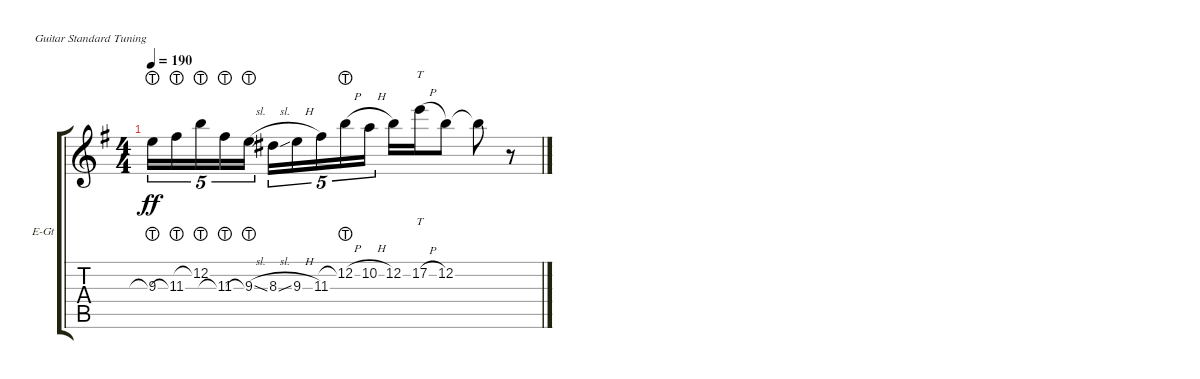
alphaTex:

\defaultSystemsLayout 4
\bracketExtendMode groupsimilarinstruments
\firstSystemTrackNameOrientation horizontal
\otherSystemsTrackNameOrientation horizontal
\track ("Guitar Tapping" "E-Gt") {instrument distortionguitar}
\staff {score tabs}
\tuning (E4 B3 G3 D3 A2 E2)
\ts (4 4)
\tempo 190
\clef g2
\ks eminor
9.3{lht}.16{tu (5 4) dy ff} 11.3{lht}.16{tu (5 4)} 12.2{lht}.16{tu (5 4)} 11.3{lht}.16{tu (5 4)} 9.3{sl lht}.16{tu (5 4)} 8.3{sl}.16{tu (5 4)} 9.3{h}.16{tu (5 4)} 11.3.16{tu (5 4)} 12.2{h lht}.16{tu (5 4)} 10.2{h}.16{tu (5 4)} 12.2.16 17.2{h}.16{tt} 12.2.8 12.2{t}.8 r.8
